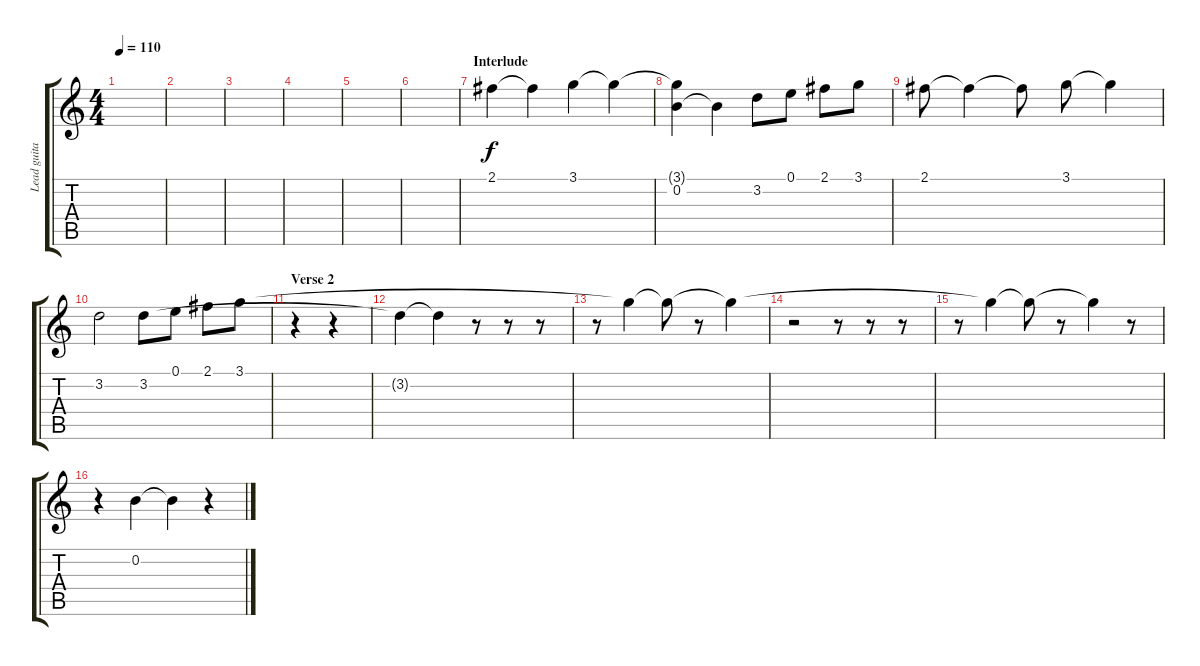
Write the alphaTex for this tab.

\track ("Lead guitar" "Lead guita") {instrument electricguitarjazz}
\staff {score tabs}
\tuning (E4 B3 G3 D3 A2 E2) {hide}
\ts (4 4)
\tempo 110
\clef g2
\ks c
|
|
|
|
|
|
\section ("" "Interlude")
2.1.4 2.1{t}.4 3.1.4 3.1{t}.4 |
(3.1{t} 0.2).4 0.2{t}.4 3.2.8 0.1.8 2.1.8 3.1.8 |
2.1.8 2.1{t}.4 2.1{t}.8 3.1.8 3.1{t}.4 |
3.2.2 3.2.8 0.1.8 2.1.8 3.1.8 |
\section ("" "Verse 2")
r.4 r.4 |
3.2{t}.4 3.2{t}.4 r.8 r.8 r.8 |
r.8 3.1{t}.4 3.1{t}.8 r.8 3.1{t}.4 |
r.2 r.8 r.8 r.8 |
r.8 3.1{t}.4 3.1{t}.8 r.8 3.1{t}.4 r.8 |
r.4 0.2.4 0.2{t}.4 r.4
